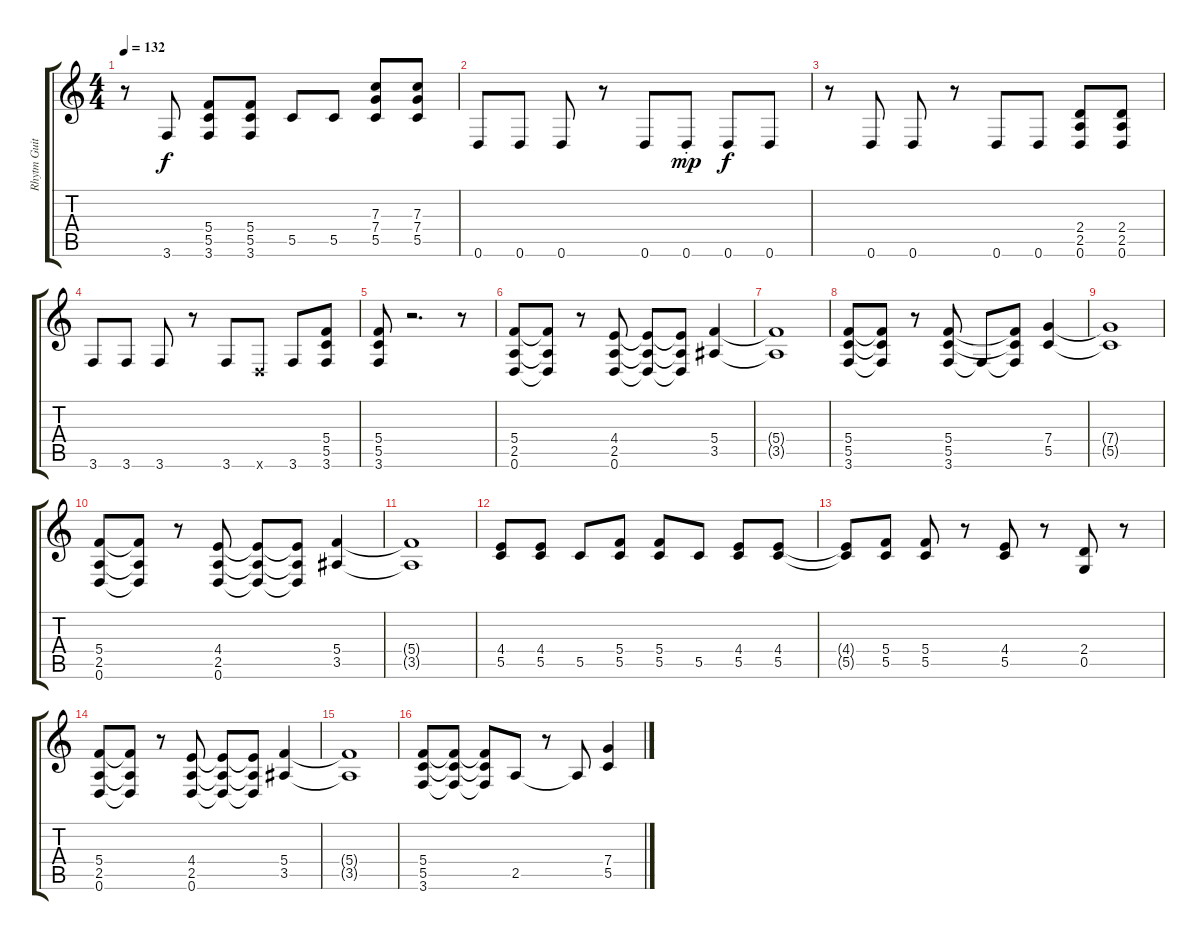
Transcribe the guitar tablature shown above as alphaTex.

\track ("Rhytm Guitar" "Rhytm Guit") {instrument distortionguitar}
\staff {score tabs}
\tuning (D4 A3 F3 C3 G2 D2) {hide}
\ts (4 4)
\tempo 132
\clef g2
\ks c
r.8{dy f} 3.6.8 (5.4 5.5 3.6).8 (5.4 5.5 3.6).8 5.5.8 5.5.8 (7.3 7.4 5.5).8 (7.3 7.4 5.5).8 |
0.6.8 0.6.8 0.6.8 r.8 0.6.8 0.6{st}.8{dy mp} 0.6.8{dy f} 0.6.8 |
r.8 0.6.8 0.6.8 r.8 0.6.8 0.6.8 (2.4 2.5 0.6).8 (2.4 2.5 0.6).8 |
3.6.8 3.6.8 3.6.8 r.8 3.6.8 0.6{x}.8 3.6.8 (5.4 5.5 3.6).8 |
(5.4 5.5 3.6).8 r.2{d} r.8 |
(5.4 2.5 0.6).8 (5.4{t} 2.5{t} 0.6{t}).8 r.8 (4.4 2.5 0.6).8 (4.4{t} 2.5{t} 0.6{t}).8 (4.4{t} 2.5{t} 0.6{t}).8 (5.4 3.5).4 |
(5.4{t} 3.5{t}).1 |
(5.4 5.5 3.6).8 (5.4{t} 5.5{t} 3.6{t}).8 r.8 (5.4 5.5 3.6).8 3.6{t}.8 (5.4{t} 5.5{t} 3.6{t}).8 (7.4 5.5).4 |
(7.4{t} 5.5{t}).1 |
(5.4 2.5 0.6).8 (5.4{t} 2.5{t} 0.6{t}).8 r.8 (4.4 2.5 0.6).8 (4.4{t} 2.5{t} 0.6{t}).8 (4.4{t} 2.5{t} 0.6{t}).8 (5.4 3.5).4 |
(5.4{t} 3.5{t}).1 |
(4.4 5.5).8 (4.4 5.5).8 5.5.8 (5.4 5.5).8 (5.4 5.5).8 5.5.8 (4.4 5.5).8 (4.4 5.5).8 |
(4.4{t} 5.5{t}).8 (5.4 5.5).8 (5.4 5.5).8 r.8 (4.4 5.5).8 r.8 (2.4 0.5).8 r.8 |
(5.4 2.5 0.6).8 (5.4{t} 2.5{t} 0.6{t}).8 r.8 (4.4 2.5 0.6).8 (4.4{t} 2.5{t} 0.6{t}).8 (4.4{t} 2.5{t} 0.6{t}).8 (5.4 3.5).4 |
(5.4{t} 3.5{t}).1 |
(5.4 5.5 3.6).8 (5.4{t} 5.5{t} 3.6{t}).8 (5.4{t} 5.5{t} 3.6{t}).8 2.5.8 r.8 2.5{t}.8 (7.4 5.5).4
